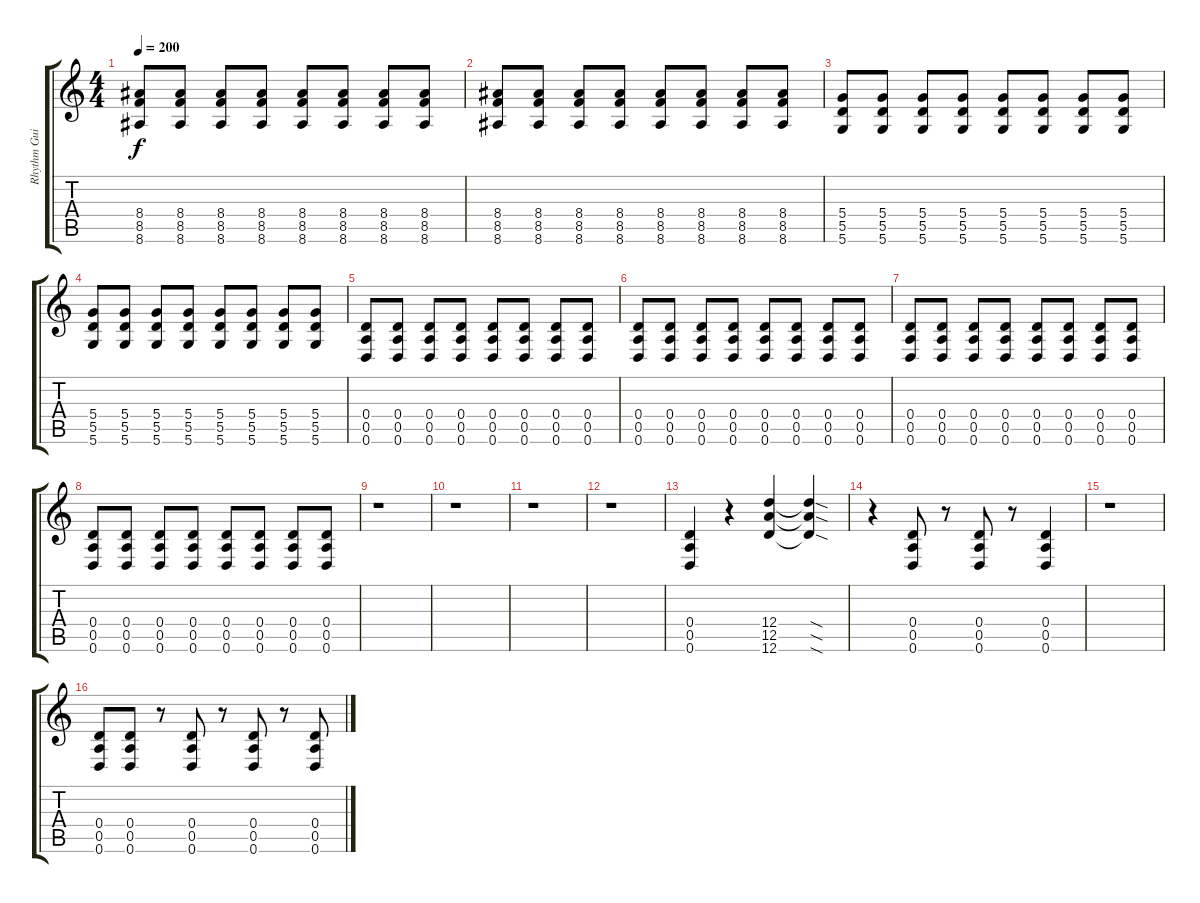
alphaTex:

\track ("Rhythm Guitar (Jeremy)" "Rhythm Gui") {instrument distortionguitar}
\staff {score tabs}
\tuning (E4 B3 G3 D3 A2 D2) {hide}
\ts (4 4)
\tempo 200
\clef g2
\ks c
(8.4 8.5 8.6).8{dy f} (8.4 8.5 8.6).8 (8.4 8.5 8.6).8 (8.4 8.5 8.6).8 (8.4 8.5 8.6).8 (8.4 8.5 8.6).8 (8.4 8.5 8.6).8 (8.4 8.5 8.6).8 |
(8.4 8.5 8.6).8 (8.4 8.5 8.6).8 (8.4 8.5 8.6).8 (8.4 8.5 8.6).8 (8.4 8.5 8.6).8 (8.4 8.5 8.6).8 (8.4 8.5 8.6).8 (8.4 8.5 8.6).8 |
(5.4 5.5 5.6).8 (5.4 5.5 5.6).8 (5.4 5.5 5.6).8 (5.4 5.5 5.6).8 (5.4 5.5 5.6).8 (5.4 5.5 5.6).8 (5.4 5.5 5.6).8 (5.4 5.5 5.6).8 |
(5.4 5.5 5.6).8 (5.4 5.5 5.6).8 (5.4 5.5 5.6).8 (5.4 5.5 5.6).8 (5.4 5.5 5.6).8 (5.4 5.5 5.6).8 (5.4 5.5 5.6).8 (5.4 5.5 5.6).8 |
(0.4 0.5 0.6).8 (0.4 0.5 0.6).8 (0.4 0.5 0.6).8 (0.4 0.5 0.6).8 (0.4 0.5 0.6).8 (0.4 0.5 0.6).8 (0.4 0.5 0.6).8 (0.4 0.5 0.6).8 |
(0.4 0.5 0.6).8 (0.4 0.5 0.6).8 (0.4 0.5 0.6).8 (0.4 0.5 0.6).8 (0.4 0.5 0.6).8 (0.4 0.5 0.6).8 (0.4 0.5 0.6).8 (0.4 0.5 0.6).8 |
(0.4 0.5 0.6).8 (0.4 0.5 0.6).8 (0.4 0.5 0.6).8 (0.4 0.5 0.6).8 (0.4 0.5 0.6).8 (0.4 0.5 0.6).8 (0.4 0.5 0.6).8 (0.4 0.5 0.6).8 |
(0.4 0.5 0.6).8 (0.4 0.5 0.6).8 (0.4 0.5 0.6).8 (0.4 0.5 0.6).8 (0.4 0.5 0.6).8 (0.4 0.5 0.6).8 (0.4 0.5 0.6).8 (0.4 0.5 0.6).8 |
r.1 |
r.1 |
r.1 |
r.1 |
(0.4 0.5 0.6).4 r.4 (12.4 12.5 12.6).4 (12.4{sod t} 12.5{sod t} 12.6{sod t}).4 |
r.4 (0.4 0.5 0.6).8 r.8 (0.4 0.5 0.6).8 r.8 (0.4 0.5 0.6).4 |
r.1 |
(0.4 0.5 0.6).8 (0.4 0.5 0.6).8 r.8 (0.4 0.5 0.6).8 r.8 (0.4 0.5 0.6).8 r.8 (0.4 0.5 0.6).8
